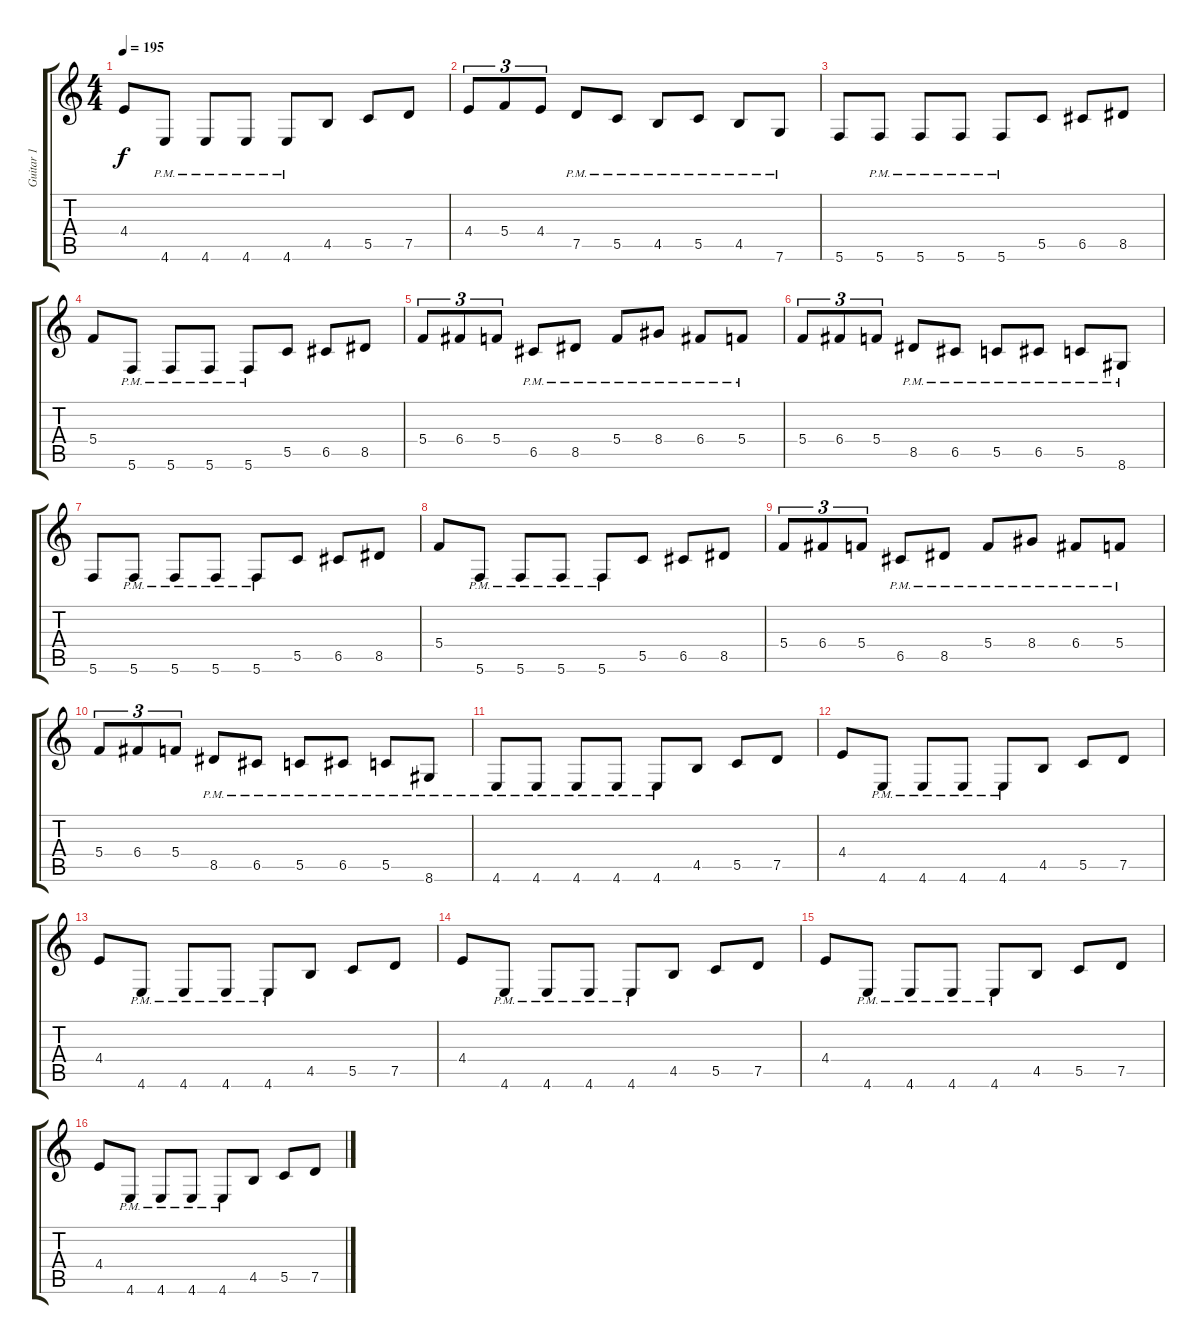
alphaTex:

\track ("Guitar 1" "Guitar 1") {instrument distortionguitar}
\staff {score tabs}
\tuning (D4 A3 F3 C3 G2 C2) {hide}
\ts (4 4)
\tempo 195
\clef g2
\ks c
4.4.8{dy f} 4.6{pm}.8 4.6{pm}.8 4.6{pm}.8 4.6{pm}.8 4.5.8 5.5.8 7.5.8 |
4.4.8{tu (3 2)} 5.4.8{tu (3 2)} 4.4.8{tu (3 2)} 7.5{pm}.8 5.5{pm}.8 4.5{pm}.8 5.5{pm}.8 4.5{pm}.8 7.6{pm}.8 |
5.6.8 5.6{pm}.8 5.6{pm}.8 5.6{pm}.8 5.6{pm}.8 5.5.8 6.5.8 8.5.8 |
5.4.8 5.6{pm}.8 5.6{pm}.8 5.6{pm}.8 5.6{pm}.8 5.5.8 6.5.8 8.5.8 |
5.4.8{tu (3 2)} 6.4.8{tu (3 2)} 5.4.8{tu (3 2)} 6.5{pm}.8 8.5{pm}.8 5.4{pm}.8 8.4{pm}.8 6.4{pm}.8 5.4{pm}.8 |
5.4.8{tu (3 2)} 6.4.8{tu (3 2)} 5.4.8{tu (3 2)} 8.5{pm}.8 6.5{pm}.8 5.5{pm}.8 6.5{pm}.8 5.5{pm}.8 8.6{pm}.8 |
5.6.8 5.6{pm}.8 5.6{pm}.8 5.6{pm}.8 5.6{pm}.8 5.5.8 6.5.8 8.5.8 |
5.4.8 5.6{pm}.8 5.6{pm}.8 5.6{pm}.8 5.6{pm}.8 5.5.8 6.5.8 8.5.8 |
5.4.8{tu (3 2)} 6.4.8{tu (3 2)} 5.4.8{tu (3 2)} 6.5{pm}.8 8.5{pm}.8 5.4{pm}.8 8.4{pm}.8 6.4{pm}.8 5.4{pm}.8 |
5.4.8{tu (3 2)} 6.4.8{tu (3 2)} 5.4.8{tu (3 2)} 8.5{pm}.8 6.5{pm}.8 5.5{pm}.8 6.5{pm}.8 5.5{pm}.8 8.6{pm}.8 |
4.6{pm}.8 4.6{pm}.8 4.6{pm}.8 4.6{pm}.8 4.6{pm}.8 4.5.8 5.5.8 7.5.8 |
4.4.8 4.6{pm}.8 4.6{pm}.8 4.6{pm}.8 4.6{pm}.8 4.5.8 5.5.8 7.5.8 |
4.4.8 4.6{pm}.8 4.6{pm}.8 4.6{pm}.8 4.6{pm}.8 4.5.8 5.5.8 7.5.8 |
4.4.8 4.6{pm}.8 4.6{pm}.8 4.6{pm}.8 4.6{pm}.8 4.5.8 5.5.8 7.5.8 |
4.4.8 4.6{pm}.8 4.6{pm}.8 4.6{pm}.8 4.6{pm}.8 4.5.8 5.5.8 7.5.8 |
4.4.8 4.6{pm}.8 4.6{pm}.8 4.6{pm}.8 4.6{pm}.8 4.5.8 5.5.8 7.5.8
